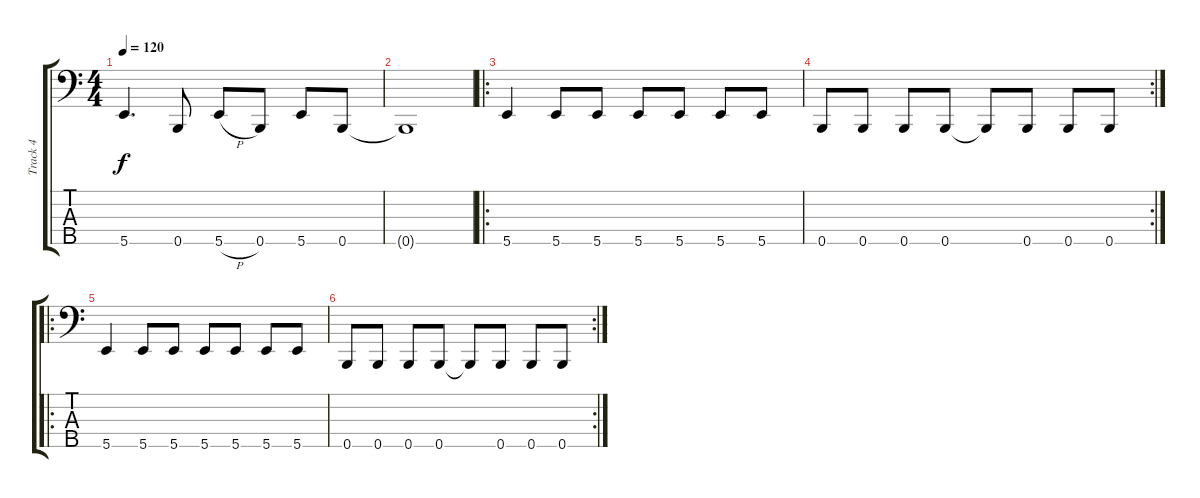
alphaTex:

\track ("Track 4" "Track 4") {instrument electricbassfinger}
\staff {score tabs}
\tuning (G2 D2 A1 E1 B0) {hide}
\ts (4 4)
\tempo 120
\clef f4
\ks c
5.5.4{d dy f} 0.5.8 5.5{h}.8 0.5.8 5.5.8 0.5.8 |
0.5{t}.1 |
\ro
5.5.4 5.5.8 5.5.8 5.5.8 5.5.8 5.5.8 5.5.8 |
\rc 2
0.5.8 0.5.8 0.5.8 0.5.8 0.5{t}.8 0.5.8 0.5.8 0.5.8 |
\ro
5.5.4 5.5.8 5.5.8 5.5.8 5.5.8 5.5.8 5.5.8 |
\rc 2
0.5.8 0.5.8 0.5.8 0.5.8 0.5{t}.8 0.5.8 0.5.8 0.5.8
